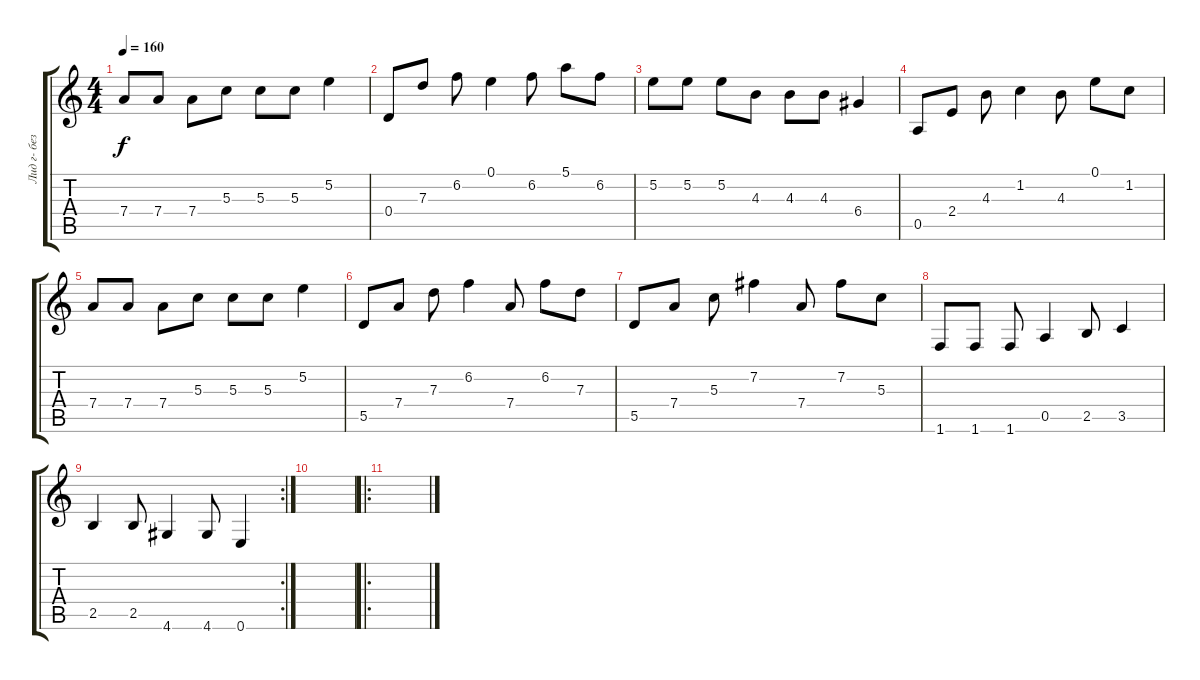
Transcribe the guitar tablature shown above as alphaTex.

\track ("Лид г- без драйва" "Лид г- без") {instrument electricguitarclean}
\staff {score tabs}
\tuning (E4 B3 G3 D3 A2 E2) {hide}
\ts (4 4)
\tempo 160
\clef g2
\ks aminor
7.4.8{dy f} 7.4.8 7.4.8 5.3.8 5.3.8 5.3.8 5.2.4 |
0.4.8 7.3.8 6.2.8 0.1.4 6.2.8 5.1.8 6.2.8 |
5.2.8 5.2.8 5.2.8 4.3.8 4.3.8 4.3.8 6.4.4 |
0.5.8 2.4.8 4.3.8 1.2.4 4.3.8 0.1.8 1.2.8 |
7.4.8 7.4.8 7.4.8 5.3.8 5.3.8 5.3.8 5.2.4 |
5.5.8 7.4.8 7.3.8 6.2.4 7.4.8 6.2.8 7.3.8 |
5.5.8 7.4.8 5.3.8 7.2.4 7.4.8 7.2.8 5.3.8 |
1.6.8 1.6.8 1.6.8 0.5.4 2.5.8 3.5.4 |
\rc 2
2.5.4 2.5.8 4.6.4 4.6.8 0.6.4 |
|
\ro
